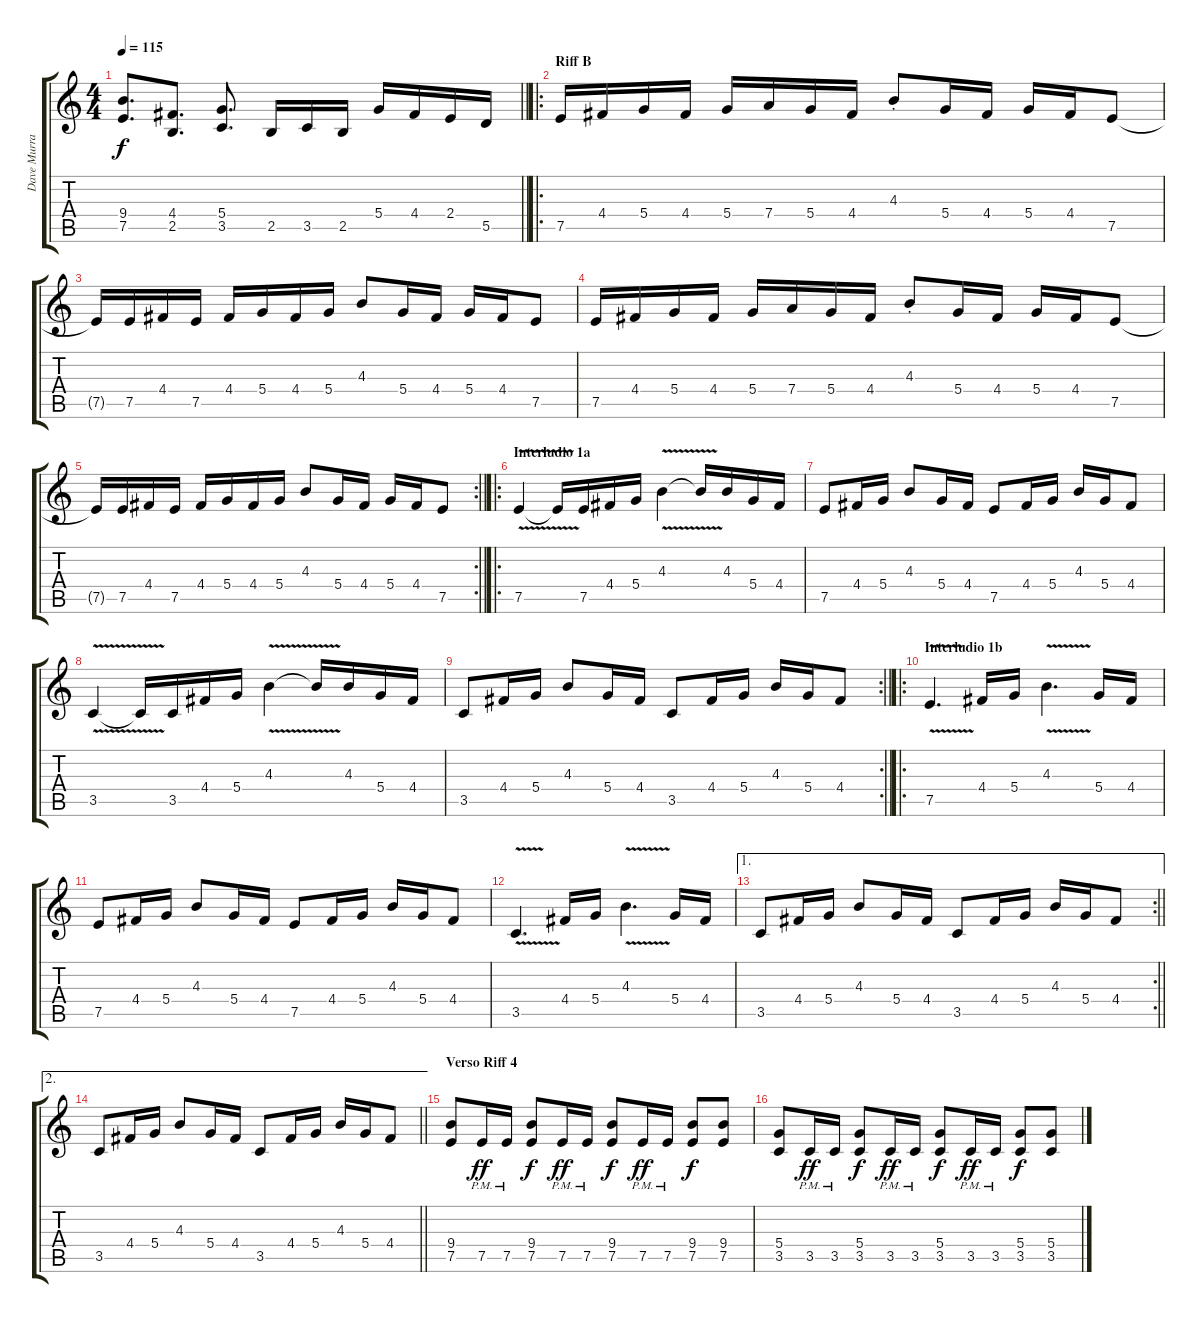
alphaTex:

\track ("Dave Murray" "Dave Murra") {instrument distortionguitar}
\staff {score tabs}
\tuning (E4 B3 G3 D3 A2 E2) {hide}
\ts (4 4)
\tempo 115
\clef g2
\barLineRight lightlight
\ks c
(9.4 7.5).8{d dy f} (4.4 2.5).8{d} (5.4 3.5).8{d} 2.5.16 3.5.16 2.5.16 5.4.16 4.4.16 2.4.16 5.5.16 |
\ro
\section ("" "Riff B")
7.5.16 4.4.16 5.4.16 4.4.16 5.4.16 7.4.16 5.4.16 4.4.16 4.3{st}.8 5.4.16 4.4.16 5.4.16 4.4.16 7.5.8 |
7.5{t}.16 7.5.16 4.4.16 7.5.16 4.4.16 5.4.16 4.4.16 5.4.16 4.3.8 5.4.16 4.4.16 5.4.16 4.4.16 7.5.8 |
7.5.16 4.4.16 5.4.16 4.4.16 5.4.16 7.4.16 5.4.16 4.4.16 4.3{st}.8 5.4.16 4.4.16 5.4.16 4.4.16 7.5.8 |
\rc 2
\barLineRight lightlight
7.5{t}.16 7.5.16 4.4.16 7.5.16 4.4.16 5.4.16 4.4.16 5.4.16 4.3.8 5.4.16 4.4.16 5.4.16 4.4.16 7.5.8 |
\ro
\section ("" "Interludio 1a")
7.5{v}.4 7.5{t}.16 7.5.16 4.4.16 5.4.16 4.3{v}.4 4.3{t}.16 4.3.16 5.4.16 4.4.16 |
7.5.8 4.4.16 5.4.16 4.3.8 5.4.16 4.4.16 7.5.8 4.4.16 5.4.16 4.3.16 5.4.16 4.4.8 |
3.5{v}.4 3.5{t}.16 3.5.16 4.4.16 5.4.16 4.3{v}.4 4.3{t}.16 4.3.16 5.4.16 4.4.16 |
\rc 2
\barLineRight lightlight
3.5.8 4.4.16 5.4.16 4.3.8 5.4.16 4.4.16 3.5.8 4.4.16 5.4.16 4.3.16 5.4.16 4.4.8 |
\ro
\section ("" "Interludio 1b")
7.5{v}.4{d} 4.4.16 5.4.16 4.3{v}.4{d} 5.4.16 4.4.16 |
7.5.8 4.4.16 5.4.16 4.3.8 5.4.16 4.4.16 7.5.8 4.4.16 5.4.16 4.3.16 5.4.16 4.4.8 |
3.5{v}.4{d} 4.4.16 5.4.16 4.3{v}.4{d} 5.4.16 4.4.16 |
\ae 1
\rc 2
\barLineRight lightlight
3.5.8 4.4.16 5.4.16 4.3.8 5.4.16 4.4.16 3.5.8 4.4.16 5.4.16 4.3.16 5.4.16 4.4.8 |
\ae 2
\barLineRight lightlight
3.5.8 4.4.16 5.4.16 4.3.8 5.4.16 4.4.16 3.5.8 4.4.16 5.4.16 4.3.16 5.4.16 4.4.8 |
\section ("" "Verso Riff 4")
(9.4 7.5).8 7.5{pm}.16{dy ff} 7.5{pm}.16 (9.4 7.5).8{dy f} 7.5{pm}.16{dy ff} 7.5{pm}.16 (9.4 7.5).8{dy f} 7.5{pm}.16{dy ff} 7.5{pm}.16 (9.4 7.5).8{dy f} (9.4 7.5).8 |
(5.4 3.5).8 3.5{pm}.16{dy ff} 3.5{pm}.16 (5.4 3.5).8{dy f} 3.5{pm}.16{dy ff} 3.5{pm}.16 (5.4 3.5).8{dy f} 3.5{pm}.16{dy ff} 3.5{pm}.16 (5.4 3.5).8{dy f} (5.4 3.5).8
